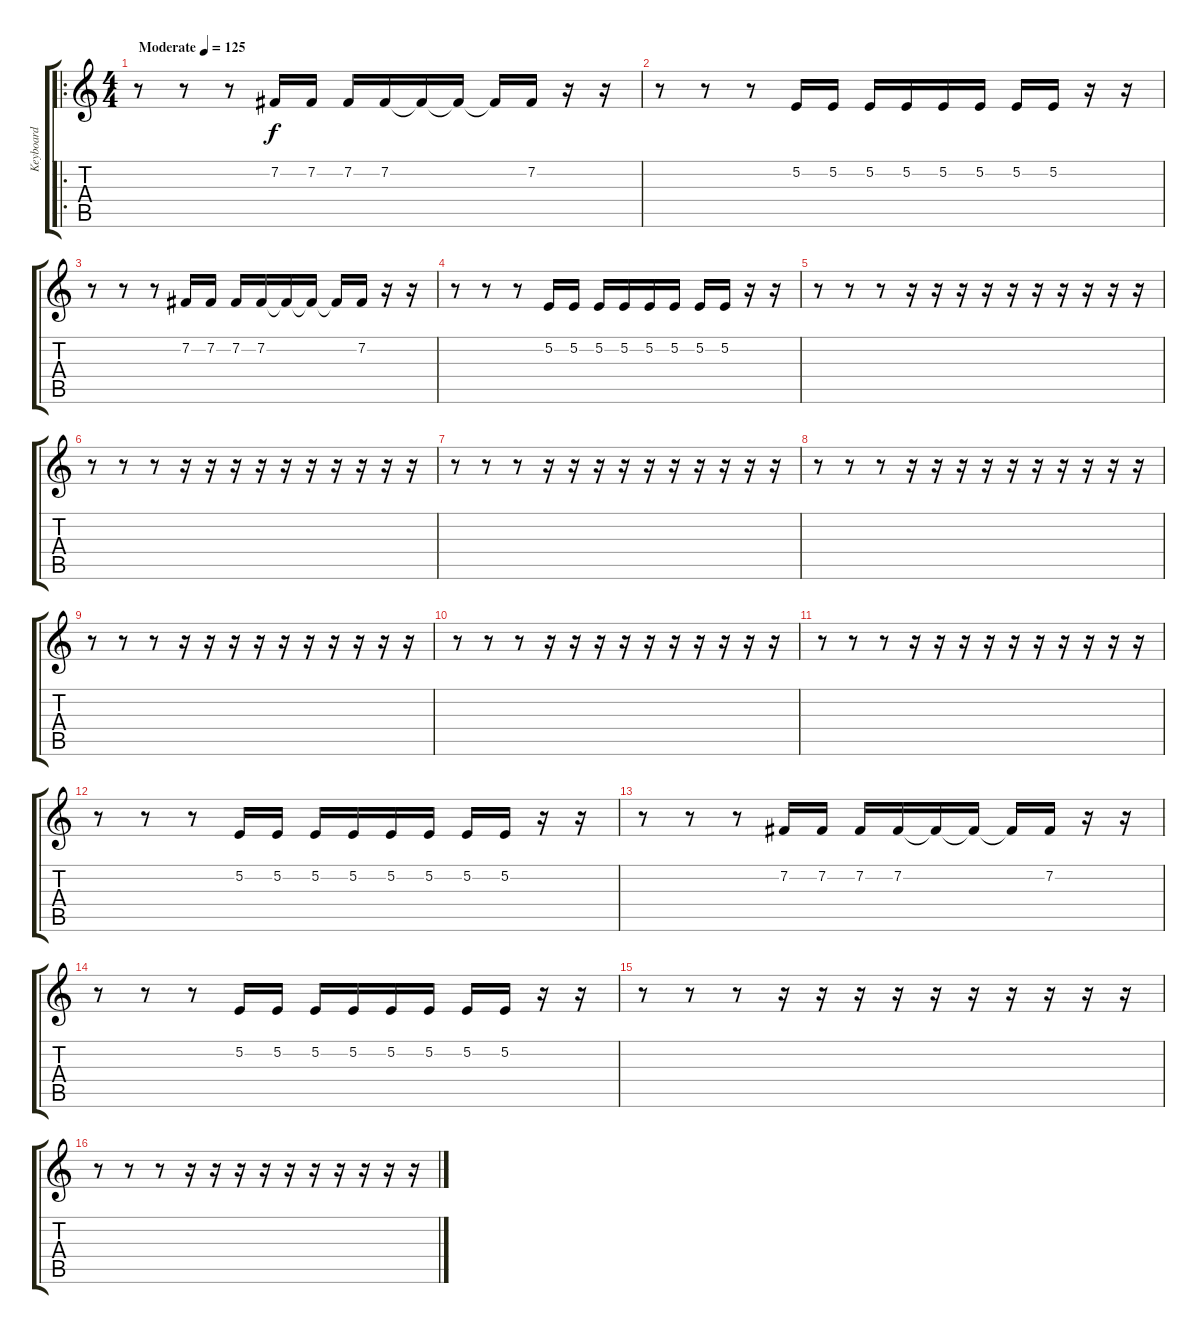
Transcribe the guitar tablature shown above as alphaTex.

\track ("Keyboard" "Keyboard") {instrument tremolostrings}
\staff {score tabs}
\tuning (E4 B3 G3 D3 A2 D2) {hide}
\ro
\ts (4 4)
\tempo (125 "Moderate")
\clef g2
\ks c
r.8{dy f instrument tremolostrings} r.8 r.8 7.2.16 7.2.16 7.2.16 7.2.16 7.2{t}.16 7.2{t}.16 7.2{t}.16 7.2.16 r.16 r.16 |
r.8 r.8 r.8 5.2.16 5.2.16 5.2.16 5.2.16 5.2.16 5.2.16 5.2.16 5.2.16 r.16 r.16 |
r.8 r.8 r.8 7.2.16 7.2.16 7.2.16 7.2.16 7.2{t}.16 7.2{t}.16 7.2{t}.16 7.2.16 r.16 r.16 |
r.8 r.8 r.8 5.2.16 5.2.16 5.2.16 5.2.16 5.2.16 5.2.16 5.2.16 5.2.16 r.16 r.16 |
r.8 r.8 r.8 r.16 r.16 r.16 r.16 r.16 r.16 r.16 r.16 r.16 r.16 |
r.8 r.8 r.8 r.16 r.16 r.16 r.16 r.16 r.16 r.16 r.16 r.16 r.16 |
r.8 r.8 r.8 r.16 r.16 r.16 r.16 r.16 r.16 r.16 r.16 r.16 r.16 |
r.8 r.8 r.8 r.16 r.16 r.16 r.16 r.16 r.16 r.16 r.16 r.16 r.16 |
r.8 r.8 r.8 r.16 r.16 r.16 r.16 r.16 r.16 r.16 r.16 r.16 r.16 |
r.8 r.8 r.8 r.16 r.16 r.16 r.16 r.16 r.16 r.16 r.16 r.16 r.16 |
r.8 r.8 r.8 r.16 r.16 r.16 r.16 r.16 r.16 r.16 r.16 r.16 r.16 |
r.8 r.8 r.8 5.2.16 5.2.16 5.2.16 5.2.16 5.2.16 5.2.16 5.2.16 5.2.16 r.16 r.16 |
r.8 r.8 r.8 7.2.16 7.2.16 7.2.16 7.2.16 7.2{t}.16 7.2{t}.16 7.2{t}.16 7.2.16 r.16 r.16 |
r.8 r.8 r.8 5.2.16 5.2.16 5.2.16 5.2.16 5.2.16 5.2.16 5.2.16 5.2.16 r.16 r.16 |
r.8 r.8 r.8 r.16 r.16 r.16 r.16 r.16 r.16 r.16 r.16 r.16 r.16 |
r.8 r.8 r.8 r.16 r.16 r.16 r.16 r.16 r.16 r.16 r.16 r.16 r.16
